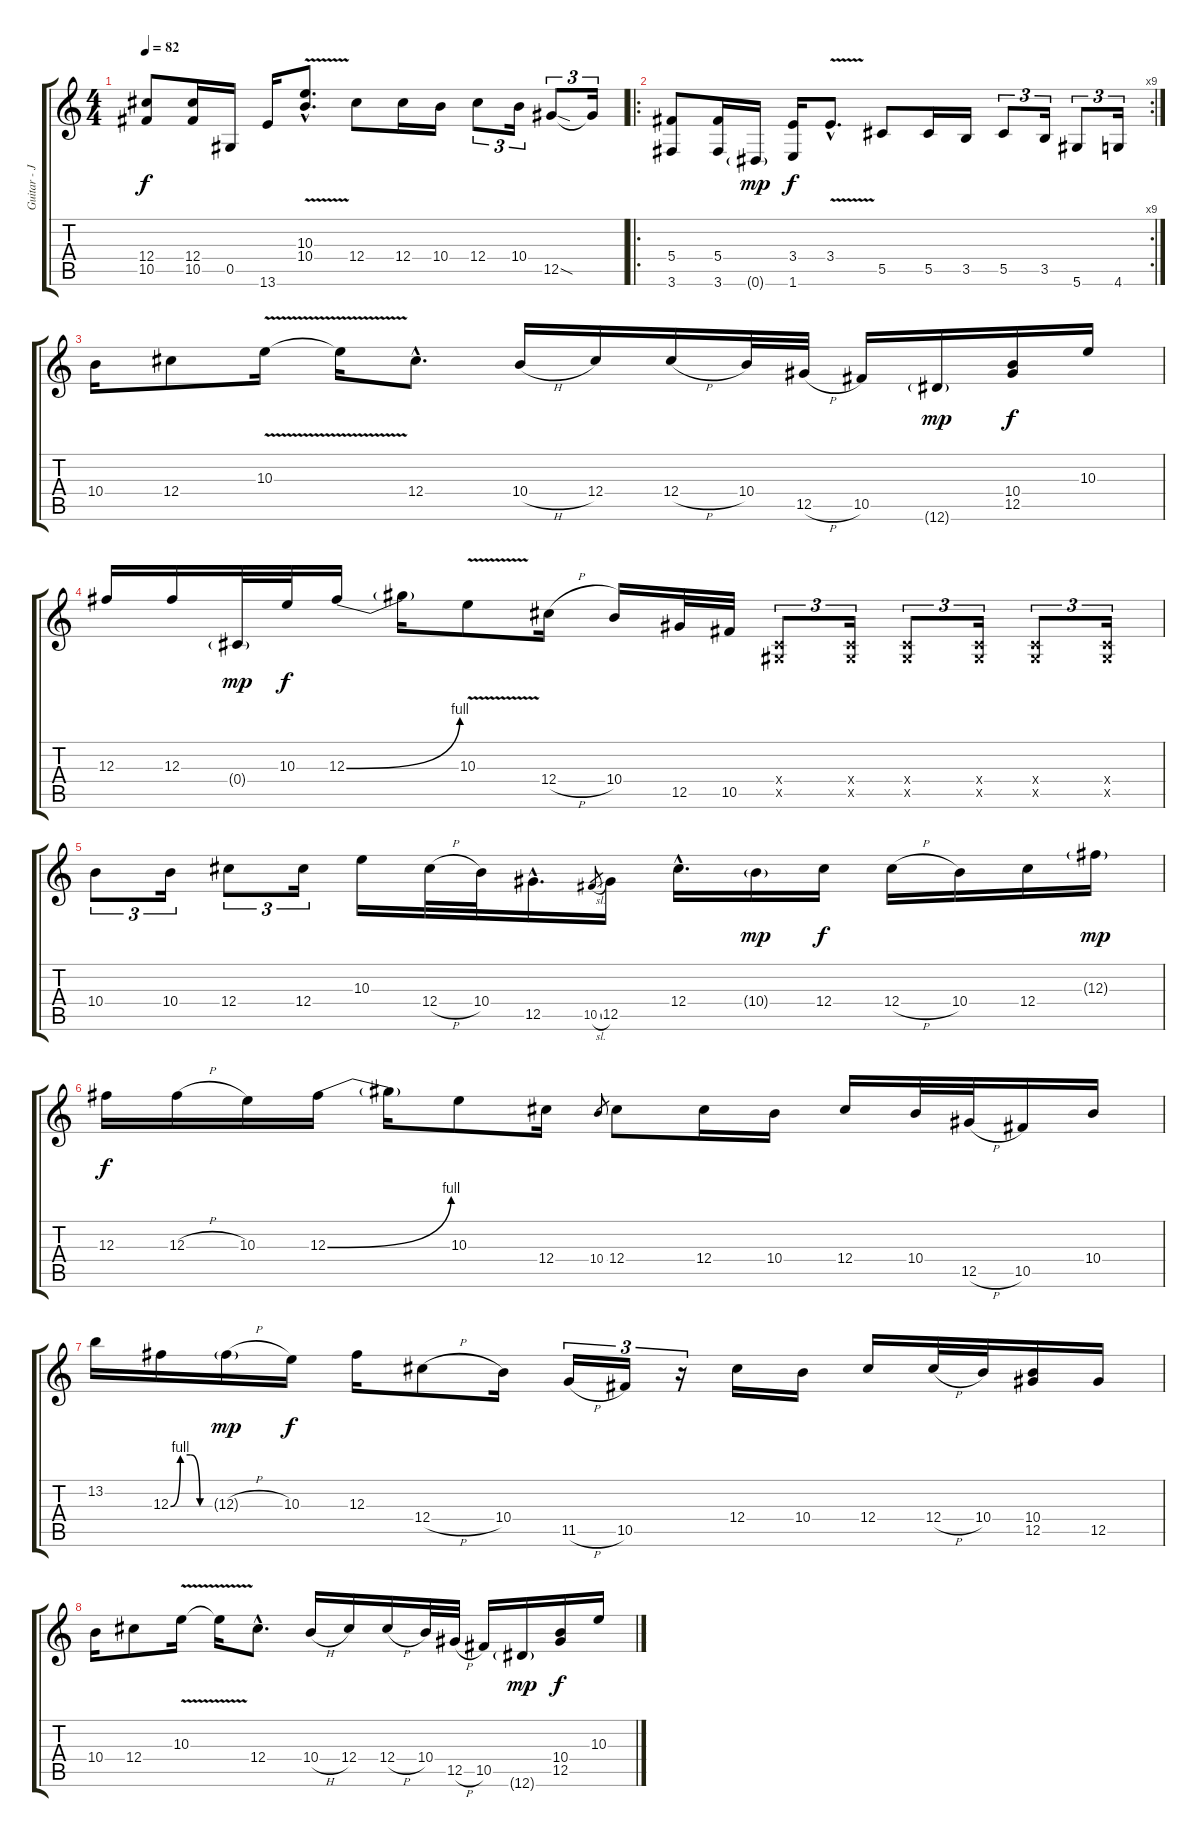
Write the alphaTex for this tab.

\track ("Guitar - Jimi" "Guitar - J") {instrument distortionguitar}
\staff {score tabs}
\tuning (Eb4 Bb3 Gb3 Db3 Ab2 Eb2) {hide}
\ts (4 4)
\tempo 82
\clef g2
\ks c
(12.4 10.5).8{dy f} (12.4 10.5).16 0.5.16 13.6.16 (10.3{v hac} 10.4{hac}).8{d} 12.4.8 12.4.16 10.4.16 12.4.8{tu (3 2)} 10.4.16{tu (3 2)} 12.5{sod}.8{tu (3 2)} 12.5{t}.16{tu (3 2)} |
\ro
\rc 9
(5.4 3.6).8 (5.4 3.6).16 0.6{g}.16{dy mp} (3.4 1.6).16{dy f} 3.4{v hac}.8{d} 5.5.8 5.5.16 3.5.16 5.5.8{tu (3 2)} 3.5.16{tu (3 2)} 5.6.8{tu (3 2)} 4.6.16{tu (3 2)} |
10.4.16 12.4.8 10.3{v}.16 10.3{t}.16 12.4{hac}.8{d} 10.4{h}.16 12.4.16 12.4{h}.16 10.4.32 12.5{h}.32 10.5.16 12.6{g}.16{dy mp} (10.4 12.5).16{dy f} 10.3.16 |
12.3.16 12.3.16 0.4{g}.32{dy mp} 10.3.32{dy f} 12.3{be (bend 0 0 60 4)}.16 12.3{t}.16 10.3{v}.8 12.4{h}.16 10.4.16 12.5.32 10.5.32 (0.4{x} 0.5{x}).8{tu (3 2)} (0.4{x} 0.5{x}).16{tu (3 2)} (0.4{x} 0.5{x}).8{tu (3 2)} (0.4{x} 0.5{x}).16{tu (3 2)} (0.4{x} 0.5{x}).8{tu (3 2)} (0.4{x} 0.5{x}).16{tu (3 2)} |
10.4.8{tu (3 2)} 10.4.16{tu (3 2)} 12.4.8{tu (3 2)} 12.4.16{tu (3 2)} 10.3.16 12.4{h}.32 10.4.32 12.5{hac}.16{d} 10.5{sl}.8{gr} 12.5.16 12.4{hac}.16{d} 10.4{g}.16{dy mp} 12.4.16{dy f} 12.4{h}.16 10.4.16 12.4.16 12.3{g}.16{dy mp} |
12.3.16{dy f} 12.3{h}.16 10.3.16 12.3{be (bend 0 0 60 4)}.16 12.3{t}.16 10.3.8 12.4.16 10.4.8{gr} 12.4.8 12.4.16 10.4.16 12.4.16 10.4.32 12.5{h}.32 10.5.16 10.4.16 |
13.2.16 12.3{be (custom 0 0 15 4 30 4 45 0 60 0)}.16 12.3{h g}.16{dy mp} 10.3.16{dy f} 12.3.16 12.4{h}.8 10.4.16 11.5{h}.16{tu (3 2)} 10.5.16{tu (3 2)} r.16{tu (3 2)} 12.4.16 10.4.16 12.4.16 12.4{h}.32 10.4.32 (10.4 12.5).16 12.5.16 |
10.4.16 12.4.8 10.3{v}.16 10.3{t}.16 12.4{hac}.8{d} 10.4{h}.16 12.4.16 12.4{h}.16 10.4.32 12.5{h}.32 10.5.16 12.6{g}.16{dy mp} (10.4 12.5).16{dy f} 10.3.16
